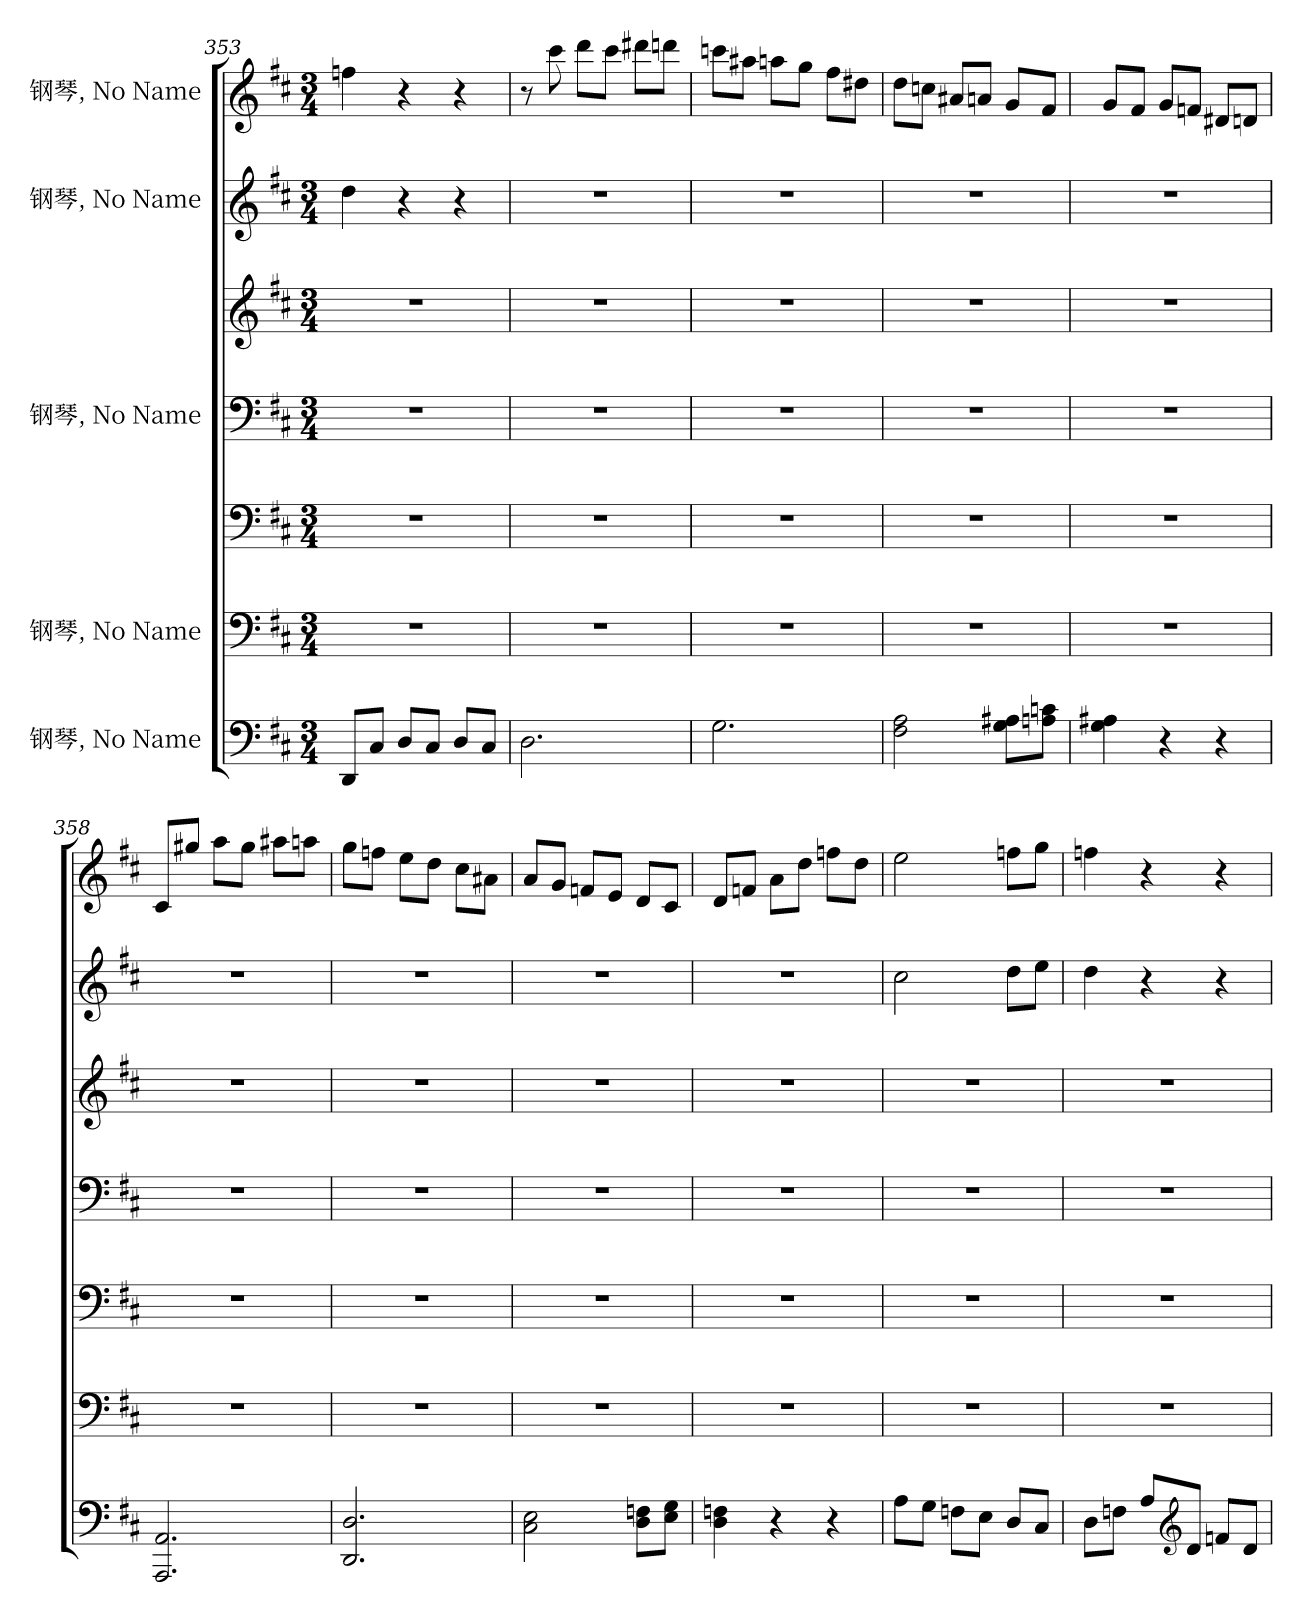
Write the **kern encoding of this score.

**kern	**kern	**kern	**kern	**kern	**kern	**kern
*part5	*part4	*part4	*part3	*part3	*part2	*part1
*staff7	*staff6	*staff5	*staff4	*staff3	*staff2	*staff1
*I"钢琴, No Name	*I"钢琴, No Name	*	*I"钢琴, No Name	*	*I"钢琴, No Name	*I"钢琴, No Name
*clefF4	*clefF4	*clefF4	*clefF4	*clefG2	*clefG2	*clefG2
*k[f#c#]	*k[f#c#]	*k[f#c#]	*k[f#c#]	*k[f#c#]	*k[f#c#]	*k[f#c#]
*M3/4	*M3/4	*M3/4	*M3/4	*M3/4	*M3/4	*M3/4
=353	=353	=353	=353	=353	=353	=353
8DD/L	2.r	2.r	2.r	2.r	4dd\	4ffn\
8C#/J	.	.	.	.	.	.
8D/L	.	.	.	.	4r	4r
8C#/J	.	.	.	.	.	.
8D/L	.	.	.	.	4r	4r
8C#/J	.	.	.	.	.	.
!!LO:PB:g=z
=354	=354	=354	=354	=354	=354	=354
*	*	*	*	*	*	*MM199
2.D\	2.r	2.r	2.r	2.r	2.r	8r
.	.	.	.	.	.	8ccc#\
.	.	.	.	.	.	8ddd\L
.	.	.	.	.	.	8ccc#\J
.	.	.	.	.	.	8ddd#X\L
.	.	.	.	.	.	8dddn\J
=355	=355	=355	=355	=355	=355	=355
2.G\	2.r	2.r	2.r	2.r	2.r	8cccn\L
.	.	.	.	.	.	8aa#X\J
.	.	.	.	.	.	8aan\L
.	.	.	.	.	.	8gg\J
.	.	.	.	.	.	8ff#\L
.	.	.	.	.	.	8dd#X\J
=356	=356	=356	=356	=356	=356	=356
2F#\ 2A\	2.r	2.r	2.r	2.r	2.r	8dd\L
.	.	.	.	.	.	8ccn\J
.	.	.	.	.	.	8a#X/L
.	.	.	.	.	.	8an/J
8G\ 8A#X\L	.	.	.	.	.	8g/L
8An\ 8cn\J	.	.	.	.	.	8f#/J
=357	=357	=357	=357	=357	=357	=357
4G\ 4A#X\	2.r	2.r	2.r	2.r	2.r	8g/L
.	.	.	.	.	.	8f#/J
4r	.	.	.	.	.	8g/L
.	.	.	.	.	.	8fn/J
4r	.	.	.	.	.	8d#X/L
.	.	.	.	.	.	8dn/J
!!LO:PB:g=z
=358	=358	=358	=358	=358	=358	=358
*	*	*	*	*	*	*MM199
2.AAA/ 2.AA/	2.r	2.r	2.r	2.r	2.r	8c#/L
.	.	.	.	.	.	8gg#X/J
.	.	.	.	.	.	8aa\L
.	.	.	.	.	.	8gg#\J
.	.	.	.	.	.	8aa#X\L
.	.	.	.	.	.	8aan\J
=359	=359	=359	=359	=359	=359	=359
2.DD/ 2.D/	2.r	2.r	2.r	2.r	2.r	8gg\L
.	.	.	.	.	.	8ffn\J
.	.	.	.	.	.	8ee\L
.	.	.	.	.	.	8dd\J
.	.	.	.	.	.	8cc#\L
.	.	.	.	.	.	8a#X\J
=360	=360	=360	=360	=360	=360	=360
2C#\ 2E\	2.r	2.r	2.r	2.r	2.r	8a/L
.	.	.	.	.	.	8g/J
.	.	.	.	.	.	8fn/L
.	.	.	.	.	.	8e/J
8D\ 8Fn\L	.	.	.	.	.	8d/L
8E\ 8G\J	.	.	.	.	.	8c#/J
=361	=361	=361	=361	=361	=361	=361
4D\ 4Fn\	2.r	2.r	2.r	2.r	2.r	8d/L
.	.	.	.	.	.	8fn/J
4r	.	.	.	.	.	8a\L
.	.	.	.	.	.	8dd\J
4r	.	.	.	.	.	8ffn\L
.	.	.	.	.	.	8dd\J
=362	=362	=362	=362	=362	=362	=362
*	*	*	*	*	*	*MM199
8A\L	2.r	2.r	2.r	2.r	2cc#\	2ee\
8G\J	.	.	.	.	.	.
8Fn\L	.	.	.	.	.	.
8E\J	.	.	.	.	.	.
8D/L	.	.	.	.	8dd\L	8ffn\L
8C#/J	.	.	.	.	8ee\J	8gg\J
!!LO:PB:g=z
=363	=363	=363	=363	=363	=363	=363
8D\L	2.r	2.r	2.r	2.r	4dd\	4ffn\
8Fn\J	.	.	.	.	.	.
8A/L	.	.	.	.	4r	4r
*clefG2	*	*	*	*	*	*
8d/J	.	.	.	.	.	.
8fn/L	.	.	.	.	4r	4r
8d/J	.	.	.	.	.	.
=	=	=	=	=	=	=
*-	*-	*-	*-	*-	*-	*-
